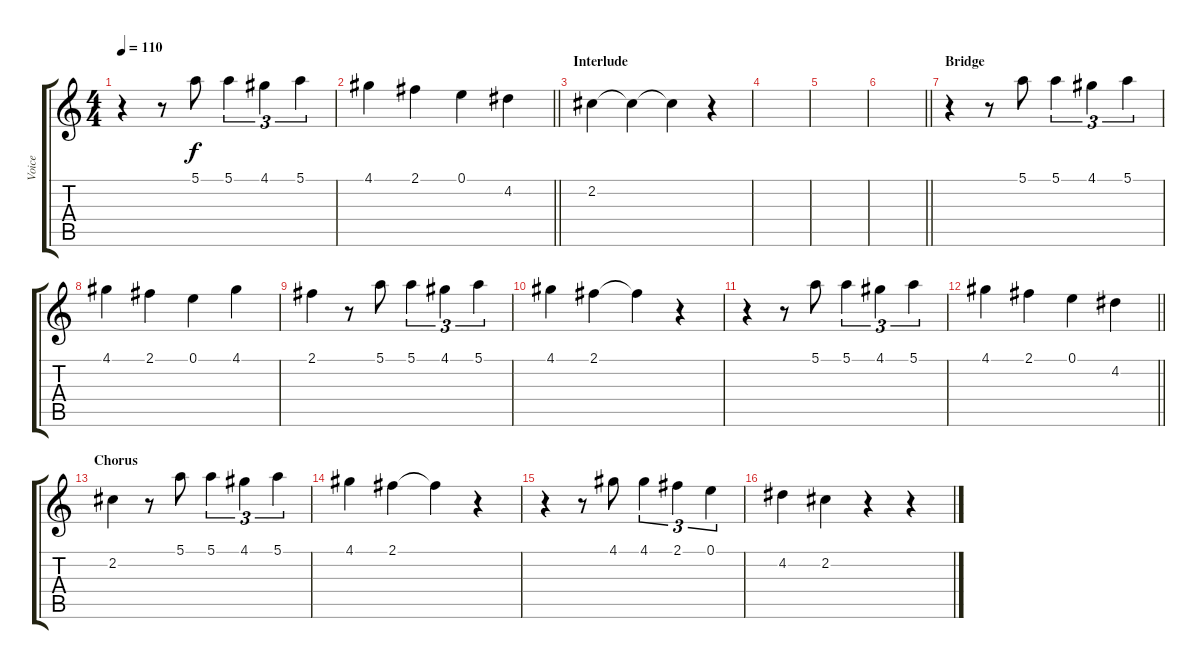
\track ("Voice" "Voice") {instrument acousticguitarsteel}
\staff {score tabs}
\tuning (E4 B3 G3 D3 A2 E2) {hide}
\ts (4 4)
\tempo 110
\clef g2
\ks c
r.4{dy f} r.8 5.1.8 5.1.4{tu (3 2)} 4.1.4{tu (3 2)} 5.1.4{tu (3 2)} |
\barLineRight lightlight
4.1.4 2.1.4 0.1.4 4.2.4 |
\section ("" "Interlude")
2.2.4 2.2{t}.4 2.2{t}.4 r.4 |
|
|
\barLineRight lightlight
|
\section ("" "Bridge")
r.4 r.8 5.1.8 5.1.4{tu (3 2)} 4.1.4{tu (3 2)} 5.1.4{tu (3 2)} |
4.1.4 2.1.4 0.1.4 4.1.4 |
2.1.4 r.8 5.1.8 5.1.4{tu (3 2)} 4.1.4{tu (3 2)} 5.1.4{tu (3 2)} |
4.1.4 2.1.4 2.1{t}.4 r.4 |
r.4 r.8 5.1.8 5.1.4{tu (3 2)} 4.1.4{tu (3 2)} 5.1.4{tu (3 2)} |
\barLineRight lightlight
4.1.4 2.1.4 0.1.4 4.2.4 |
\section ("" "Chorus")
2.2.4 r.8 5.1.8 5.1.4{tu (3 2)} 4.1.4{tu (3 2)} 5.1.4{tu (3 2)} |
4.1.4 2.1.4 2.1{t}.4 r.4 |
r.4 r.8 4.1.8 4.1.4{tu (3 2)} 2.1.4{tu (3 2)} 0.1.4{tu (3 2)} |
4.2.4 2.2.4 r.4 r.4
